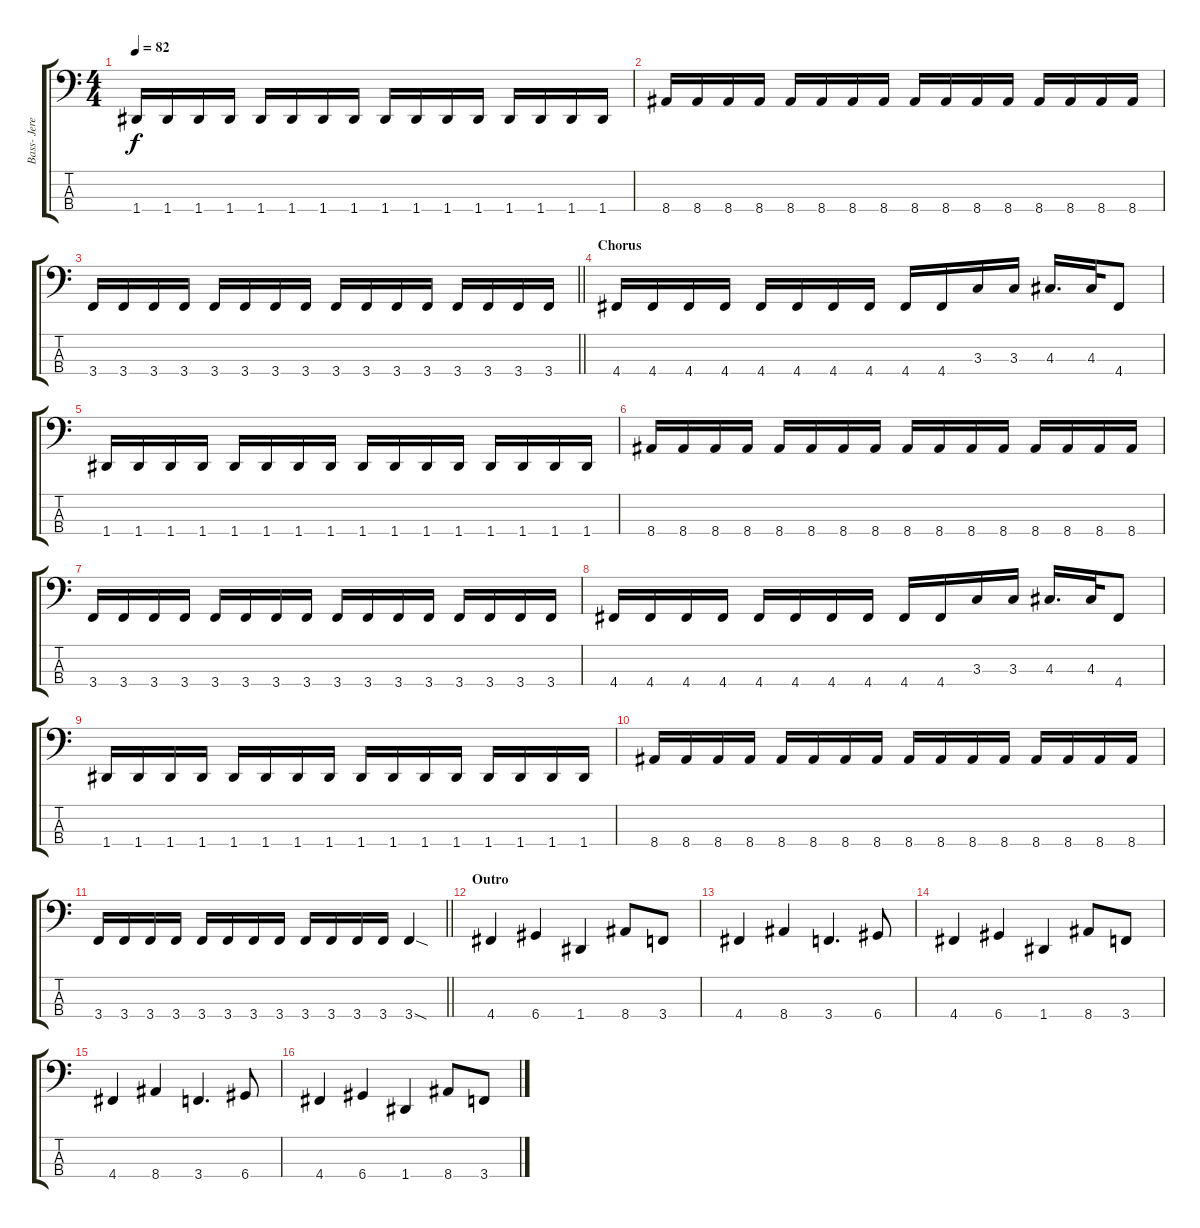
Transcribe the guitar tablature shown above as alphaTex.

\track ("Bass- Jeremy Davis" "Bass- Jere") {instrument electricbassfinger}
\staff {score tabs}
\tuning (G2 D2 A1 D1) {hide}
\ts (4 4)
\tempo 82
\clef f4
\ks c
1.4.16{dy f} 1.4.16 1.4.16 1.4.16 1.4.16 1.4.16 1.4.16 1.4.16 1.4.16 1.4.16 1.4.16 1.4.16 1.4.16 1.4.16 1.4.16 1.4.16 |
8.4.16 8.4.16 8.4.16 8.4.16 8.4.16 8.4.16 8.4.16 8.4.16 8.4.16 8.4.16 8.4.16 8.4.16 8.4.16 8.4.16 8.4.16 8.4.16 |
\barLineRight lightlight
3.4.16 3.4.16 3.4.16 3.4.16 3.4.16 3.4.16 3.4.16 3.4.16 3.4.16 3.4.16 3.4.16 3.4.16 3.4.16 3.4.16 3.4.16 3.4.16 |
\section ("" "Chorus")
4.4.16 4.4.16 4.4.16 4.4.16 4.4.16 4.4.16 4.4.16 4.4.16 4.4.16 4.4.16 3.3.16 3.3.16 4.3.16{d} 4.3.32 4.4.8 |
1.4.16 1.4.16 1.4.16 1.4.16 1.4.16 1.4.16 1.4.16 1.4.16 1.4.16 1.4.16 1.4.16 1.4.16 1.4.16 1.4.16 1.4.16 1.4.16 |
8.4.16 8.4.16 8.4.16 8.4.16 8.4.16 8.4.16 8.4.16 8.4.16 8.4.16 8.4.16 8.4.16 8.4.16 8.4.16 8.4.16 8.4.16 8.4.16 |
3.4.16 3.4.16 3.4.16 3.4.16 3.4.16 3.4.16 3.4.16 3.4.16 3.4.16 3.4.16 3.4.16 3.4.16 3.4.16 3.4.16 3.4.16 3.4.16 |
4.4.16 4.4.16 4.4.16 4.4.16 4.4.16 4.4.16 4.4.16 4.4.16 4.4.16 4.4.16 3.3.16 3.3.16 4.3.16{d} 4.3.32 4.4.8 |
1.4.16 1.4.16 1.4.16 1.4.16 1.4.16 1.4.16 1.4.16 1.4.16 1.4.16 1.4.16 1.4.16 1.4.16 1.4.16 1.4.16 1.4.16 1.4.16 |
8.4.16 8.4.16 8.4.16 8.4.16 8.4.16 8.4.16 8.4.16 8.4.16 8.4.16 8.4.16 8.4.16 8.4.16 8.4.16 8.4.16 8.4.16 8.4.16 |
\barLineRight lightlight
3.4.16 3.4.16 3.4.16 3.4.16 3.4.16 3.4.16 3.4.16 3.4.16 3.4.16 3.4.16 3.4.16 3.4.16 3.4{sod}.4 |
\section ("" "Outro")
4.4.4 6.4.4 1.4.4 8.4.8 3.4.8 |
4.4.4 8.4.4 3.4.4{d} 6.4.8 |
4.4.4 6.4.4 1.4.4 8.4.8 3.4.8 |
4.4.4 8.4.4 3.4.4{d} 6.4.8 |
4.4.4 6.4.4 1.4.4 8.4.8 3.4.8
